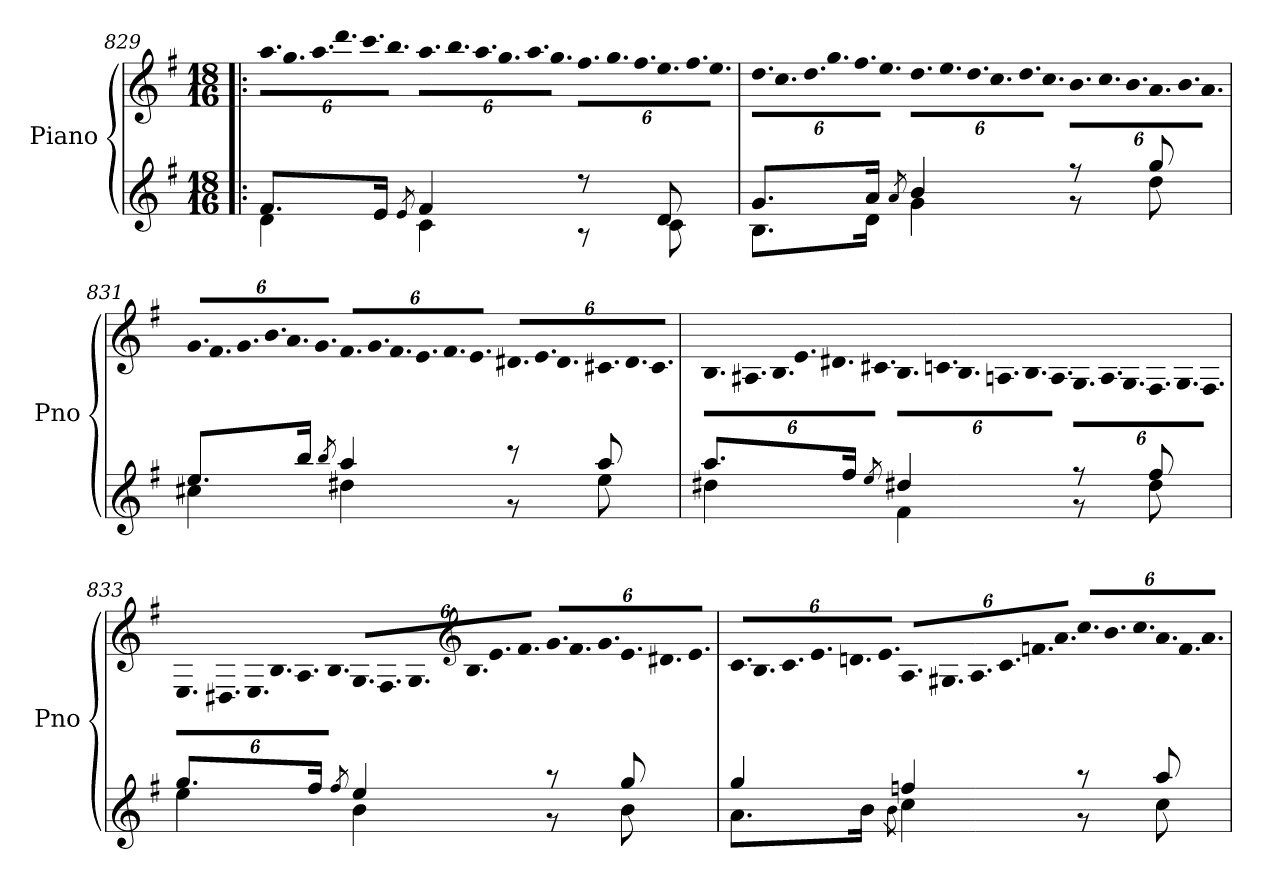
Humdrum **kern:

**kern	**kern
*part1	*part1
*staff2	*staff1
*I"Piano	*
*I'Pno	*
!!LO:PB:g=z
*clefG2	*clefG2
*k[f#]	*k[f#]
*M18/16	*M18/16
=829!|:	=829!|:
*^	*
!	!	!LO:N:vis=32.
8.f#/L	4d\	24aa\LL
!	!	!LO:N:vis=32.
.	.	24gg\
!	!	!LO:N:vis=32.
.	.	24aa\
!	!	!LO:N:vis=32.
.	.	24ddd\
!	!	!LO:N:vis=32.
.	.	24ccc\
16e/Jk	.	.
!	!	!LO:N:vis=32.
.	.	24bb\JJ
8qe/	.	.
!	!	!LO:N:vis=32.
4f#/	4c\	24aa\LL
!	!	!LO:N:vis=32.
.	.	24bb\
!	!	!LO:N:vis=32.
.	.	24aa\
!	!	!LO:N:vis=32.
.	.	24gg\
!	!	!LO:N:vis=32.
.	.	24aa\
!	!	!LO:N:vis=32.
.	.	24gg\JJ
!	!	!LO:N:vis=32.
8r	8r	24ff#\LL
!	!	!LO:N:vis=32.
.	.	24gg\
!	!	!LO:N:vis=32.
.	.	24ff#\
!	!	!LO:N:vis=32.
8d/	8c\	24ee\
!	!	!LO:N:vis=32.
.	.	24ff#\
!	!	!LO:N:vis=32.
.	.	24ee\JJ
=830	=830	=830
!	!	!LO:N:vis=32.
8.g/L	8.B\L	24dd\LL
!	!	!LO:N:vis=32.
.	.	24cc\
!	!	!LO:N:vis=32.
.	.	24dd\
!	!	!LO:N:vis=32.
.	.	24gg\
!	!	!LO:N:vis=32.
.	.	24ff#\
16a/Jk	16d\Jk	.
!	!	!LO:N:vis=32.
.	.	24ee\JJ
8qa/	.	.
!	!	!LO:N:vis=32.
4b/	4g\	24dd\LL
!	!	!LO:N:vis=32.
.	.	24ee\
!	!	!LO:N:vis=32.
.	.	24dd\
!	!	!LO:N:vis=32.
.	.	24cc\
!	!	!LO:N:vis=32.
.	.	24dd\
!	!	!LO:N:vis=32.
.	.	24cc\JJ
!	!	!LO:N:vis=32.
8r	8r	24b\LL
!	!	!LO:N:vis=32.
.	.	24cc\
!	!	!LO:N:vis=32.
.	.	24b\
!	!	!LO:N:vis=32.
8gg/	8dd\	24a\
!	!	!LO:N:vis=32.
.	.	24b\
!	!	!LO:N:vis=32.
.	.	24a\JJ
=831	=831	=831
!	!	!LO:N:vis=32.
8.ee/L	4cc#X\	24g/LL
!	!	!LO:N:vis=32.
.	.	24f#/
!	!	!LO:N:vis=32.
.	.	24g/
!	!	!LO:N:vis=32.
.	.	24b/
!	!	!LO:N:vis=32.
.	.	24a/
16bb/Jk	.	.
!	!	!LO:N:vis=32.
.	.	24g/JJ
8qbb/	.	.
!	!	!LO:N:vis=32.
4aa/	4dd#X\	24f#/LL
!	!	!LO:N:vis=32.
.	.	24g/
!	!	!LO:N:vis=32.
.	.	24f#/
!	!	!LO:N:vis=32.
.	.	24e/
!	!	!LO:N:vis=32.
.	.	24f#/
!	!	!LO:N:vis=32.
.	.	24e/JJ
!	!	!LO:N:vis=32.
8r	8r	24d#X/LL
!	!	!LO:N:vis=32.
.	.	24e/
!	!	!LO:N:vis=32.
.	.	24d#/
!	!	!LO:N:vis=32.
8aa/	8ee\	24c#X/
!	!	!LO:N:vis=32.
.	.	24d#/
!	!	!LO:N:vis=32.
.	.	24c#/JJ
!!LO:LB:g=z
=832	=832	=832
!	!	!LO:N:vis=32.
8.aa/L	4dd#X\	24B\LL
!	!	!LO:N:vis=32.
.	.	24A#X\
!	!	!LO:N:vis=32.
.	.	24B\
!	!	!LO:N:vis=32.
.	.	24e\
!	!	!LO:N:vis=32.
.	.	24d#X\
16ff#/Jk	.	.
!	!	!LO:N:vis=32.
.	.	24c#X\JJ
8qee/	.	.
!	!	!LO:N:vis=32.
4dd#X/	4f#\	24B\LL
!	!	!LO:N:vis=32.
.	.	24cn\
!	!	!LO:N:vis=32.
.	.	24B\
!	!	!LO:N:vis=32.
.	.	24An\
!	!	!LO:N:vis=32.
.	.	24B\
!	!	!LO:N:vis=32.
.	.	24A\JJ
!	!	!LO:N:vis=32.
8r	8r	24G\LL
!	!	!LO:N:vis=32.
.	.	24A\
!	!	!LO:N:vis=32.
.	.	24G\
!	!	!LO:N:vis=32.
8ff#/	8dd#\	24F#\
!	!	!LO:N:vis=32.
.	.	24G\
!	!	!LO:N:vis=32.
.	.	24F#\JJ
=833	=833	=833
!	!	!LO:N:vis=32.
8.gg/L	4ee\	24E\LL
!	!	!LO:N:vis=32.
.	.	24D#X\
!	!	!LO:N:vis=32.
.	.	24E\
!	!	!LO:N:vis=32.
.	.	24B\
!	!	!LO:N:vis=32.
.	.	24A\
16ff#/Jk	.	.
!	!	!LO:N:vis=32.
.	.	24B\JJ
8qff#/	.	.
!	!	!LO:N:vis=32.
4ee/	4b\	24G/LL
!	!	!LO:N:vis=32.
.	.	24F#/
!	!	!LO:N:vis=32.
.	.	24G/
*	*	*clefG2
!	!	!LO:N:vis=32.
.	.	24B/
!	!	!LO:N:vis=32.
.	.	24e/
!	!	!LO:N:vis=32.
.	.	24f#/JJ
!	!	!LO:N:vis=32.
8r	8r	24g/LL
!	!	!LO:N:vis=32.
.	.	24f#/
!	!	!LO:N:vis=32.
.	.	24g/
!	!	!LO:N:vis=32.
8gg/	8b\	24e/
!	!	!LO:N:vis=32.
.	.	24d#X/
!	!	!LO:N:vis=32.
.	.	24e/JJ
!!LO:LB:g=z
=834	=834	=834
!	!	!LO:N:vis=32.
4gg/	8.a\L	24c/LL
!	!	!LO:N:vis=32.
.	.	24B/
!	!	!LO:N:vis=32.
.	.	24c/
!	!	!LO:N:vis=32.
.	.	24e/
!	!	!LO:N:vis=32.
.	.	24dn/
.	16b\Jk	.
!	!	!LO:N:vis=32.
.	.	24e/JJ
.	8qb\	.
!	!	!LO:N:vis=32.
4ffn/	4cc\	24A/LL
!	!	!LO:N:vis=32.
.	.	24G#X/
!	!	!LO:N:vis=32.
.	.	24A/
!	!	!LO:N:vis=32.
.	.	24c/
!	!	!LO:N:vis=32.
.	.	24fn/
!	!	!LO:N:vis=32.
.	.	24a/JJ
!	!	!LO:N:vis=32.
8r	8r	24cc/LL
!	!	!LO:N:vis=32.
.	.	24b/
!	!	!LO:N:vis=32.
.	.	24cc/
!	!	!LO:N:vis=32.
8aa/	8cc\	24a/
!	!	!LO:N:vis=32.
.	.	24f/
!	!	!LO:N:vis=32.
.	.	24a/JJ
*v	*v	*
=	=
*-	*-
